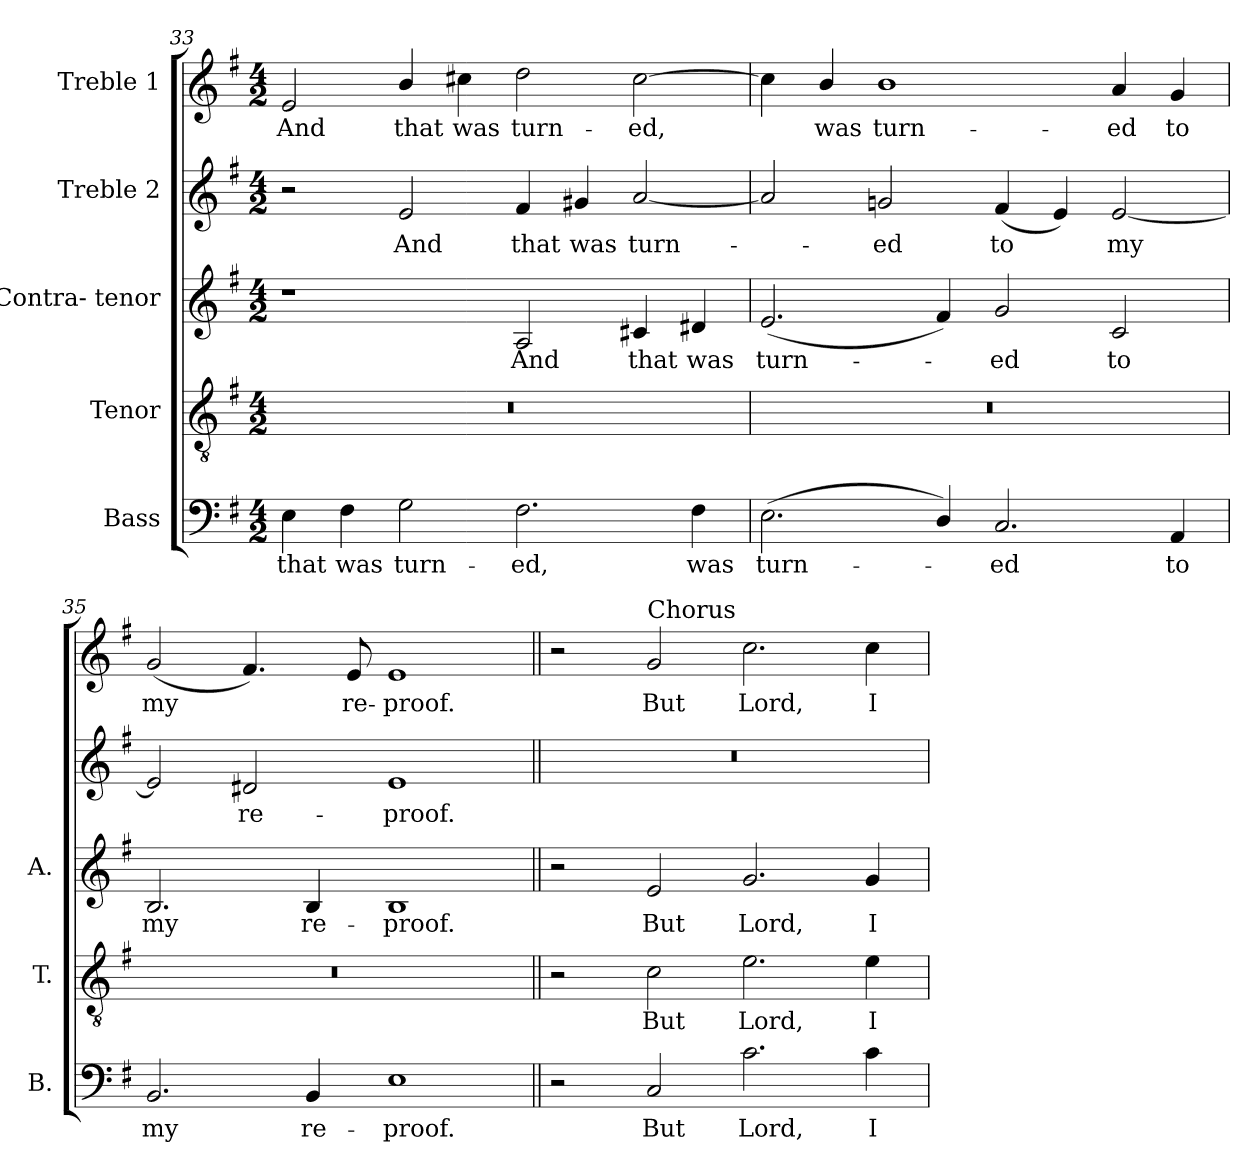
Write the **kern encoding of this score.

**kern	**text	**kern	**text	**kern	**text	**kern	**text	**kern	**text
*part5	*part5	*part4	*part4	*part3	*part3	*part2	*part2	*part1	*part1
*staff5	*staff5	*staff4	*staff4	*staff3	*staff3	*staff2	*staff2	*staff1	*staff1
*I"Bass	*	*I"Tenor	*	*I"Contra- tenor	*	*I"Treble 2	*	*I"Treble 1	*
*I'B.	*	*I'T.	*	*I'A.	*	*	*	*	*
!!LO:LB:g=z
*clefF4	*	*clefGv2	*	*clefG2	*	*clefG2	*	*clefG2	*
*	*	*ITrd7c12	*	*	*	*	*	*	*
*k[f#]	*	*k[f#]	*	*k[f#]	*	*k[f#]	*	*k[f#]	*
*G:	*	*G:	*	*G:	*	*G:	*	*G:	*
*M4/2	*	*M4/2	*	*M4/2	*	*M4/2	*	*M4/2	*
=33	=33	=33	=33	=33	=33	=33	=33	=33	=33
!	!LO:LY:b:color=#000000	!LO:N:vis=1	!	!	!	!	!	!	!
!	!	!	!	!	!	!	!	!	!LO:LY:b:color=#000000
4Ei\	that	0r	.	1r	.	2r	.	2ei/	And
!	!LO:LY:b:color=#000000	!	!	!	!	!	!	!	!
4F#i\	was	.	.	.	.	.	.	.	.
!	!LO:LY:b:color=#000000	!	!	!	!	!	!	!	!
!	!	!	!	!	!	!	!LO:LY:b:color=#000000	!	!
!	!	!	!	!	!	!	!	!	!LO:LY:b:color=#000000
2Gi\	turn-	.	.	.	.	2ei/	And	4bi/	that
!	!	!	!	!	!	!	!	!	!LO:LY:b:color=#000000
.	.	.	.	.	.	.	.	4cc#Xi\	was
!	!LO:LY:b:color=#000000	!	!	!	!	!	!	!	!
!	!	!	!	!	!LO:LY:b:color=#000000	!	!	!	!
!	!	!	!	!	!	!	!LO:LY:b:color=#000000	!	!
!	!	!	!	!	!	!	!	!	!LO:LY:b:color=#000000
2.F#i\	-ed,	.	.	2Ai/	And	4f#i/	that	2ddi\	turn-
!	!	!	!	!	!	!	!LO:LY:b:color=#000000	!	!
.	.	.	.	.	.	4g#Xi/	was	.	.
!	!	!	!	!	!LO:LY:b:color=#000000	!	!	!	!
!	!	!	!	!	!	!	!LO:LY:b:color=#000000	!	!
!	!	!	!	!	!	!	!	!	!LO:LY:b:color=#000000
.	.	.	.	4c#Xi/	that	[2ai/	turn-	[2cc#i\	-ed,
!	!LO:LY:b:color=#000000	!	!	!	!	!	!	!	!
!	!	!	!	!	!LO:LY:b:color=#000000	!	!	!	!
4F#i\	was	.	.	4d#Xi/	was	.	.	.	.
=34	=34	=34	=34	=34	=34	=34	=34	=34	=34
!	!LO:LY:b:color=#000000	!LO:N:vis=1	!	!	!	!	!	!	!
!	!	!	!	!	!LO:LY:b:color=#000000	!	!	!	!
(2.Ei\	turn-	0r	.	(2.ei/	turn-	2ai/]	.	4cc#i\]	.
!	!	!	!	!	!	!	!	!	!LO:LY:b:color=#000000
.	.	.	.	.	.	.	.	4bi/	was
!	!	!	!	!	!	!	!LO:LY:b:color=#000000	!	!
!	!	!	!	!	!	!	!	!	!LO:LY:b:color=#000000
.	.	.	.	.	.	2gni/	-ed	1bi	turn-
4Di/)	.	.	.	4f#i/)	.	.	.	.	.
!	!LO:LY:b:color=#000000	!	!	!	!	!	!	!	!
!	!	!	!	!	!LO:LY:b:color=#000000	!	!	!	!
!	!	!	!	!	!	!	!LO:LY:b:color=#000000	!	!
2.Ci/	-ed	.	.	2gi/	-ed	(4f#i/	to	.	.
.	.	.	.	.	.	4ei/)	.	.	.
!	!	!	!	!	!LO:LY:b:color=#000000	!	!	!	!
!	!	!	!	!	!	!	!LO:LY:b:color=#000000	!	!
!	!	!	!	!	!	!	!	!	!LO:LY:b:color=#000000
.	.	.	.	2ci/	to	[2ei/	my	4ai/	-ed
!	!LO:LY:b:color=#000000	!	!	!	!	!	!	!	!
!	!	!	!	!	!	!	!	!	!LO:LY:b:color=#000000
4AAi/	to	.	.	.	.	.	.	4gi/	to
=35	=35	=35	=35	=35	=35	=35	=35	=35	=35
!	!LO:LY:b:color=#000000	!LO:N:vis=1	!	!	!	!	!	!	!
!	!	!	!	!	!LO:LY:b:color=#000000	!	!	!	!
!	!	!	!	!	!	!	!	!	!LO:LY:b:color=#000000
2.BBi/	my	0r	.	2.Bi/	my	2ei/]	.	(2gi/	my
!	!	!	!	!	!	!	!LO:LY:b:color=#000000	!	!
.	.	.	.	.	.	2d#Xi/	re-	4.f#i/)	.
!	!LO:LY:b:color=#000000	!	!	!	!	!	!	!	!
!	!	!	!	!	!LO:LY:b:color=#000000	!	!	!	!
4BBi/	re-	.	.	4Bi/	re-	.	.	.	.
!	!	!	!	!	!	!	!	!	!LO:LY:b:color=#000000
.	.	.	.	.	.	.	.	8ei/	re-
!	!LO:LY:b:color=#000000	!	!	!	!	!	!	!	!
!	!	!	!	!	!LO:LY:b:color=#000000	!	!	!	!
!	!	!	!	!	!	!	!LO:LY:b:color=#000000	!	!
!	!	!	!	!	!	!	!	!	!LO:LY:b:color=#000000
1Ei	-proof.	.	.	1Bi	-proof.	1ei	-proof.	1ei	-proof.
!!LO:LB:g=z
=36||	=36||	=36||	=36||	=36||	=36||	=36||	=36||	=36||	=36||
!	!	!	!	!	!	!LO:N:vis=1	!	!	!
2r	.	2r	.	2r	.	0r	.	2r	.
!	!LO:LY:b:color=#000000	!	!	!	!	!	!	!	!
!	!	!	!LO:LY:b:color=#000000	!	!	!	!	!	!
!	!	!	!	!	!LO:LY:b:color=#000000	!	!	!	!
!	!	!	!	!	!	!	!	!LO:TX:a:t=Chorus	!
!	!	!	!	!	!	!	!	!	!LO:LY:b:color=#000000
2Ci/	But	2Ci\	But	2ei/	But	.	.	2gi/	But
!	!LO:LY:b:color=#000000	!	!	!	!	!	!	!	!
!	!	!	!LO:LY:b:color=#000000	!	!	!	!	!	!
!	!	!	!	!	!LO:LY:b:color=#000000	!	!	!	!
!	!	!	!	!	!	!	!	!	!LO:LY:b:color=#000000
2.ci\	Lord,	2.Ei\	Lord,	2.gi/	Lord,	.	.	2.cci\	Lord,
!	!LO:LY:b:color=#000000	!	!	!	!	!	!	!	!
!	!	!	!LO:LY:b:color=#000000	!	!	!	!	!	!
!	!	!	!	!	!LO:LY:b:color=#000000	!	!	!	!
!	!	!	!	!	!	!	!	!	!LO:LY:b:color=#000000
4ci\	I	4Ei\	I	4gi/	I	.	.	4cci\	I
=	=	=	=	=	=	=	=	=	=
*-	*-	*-	*-	*-	*-	*-	*-	*-	*-
